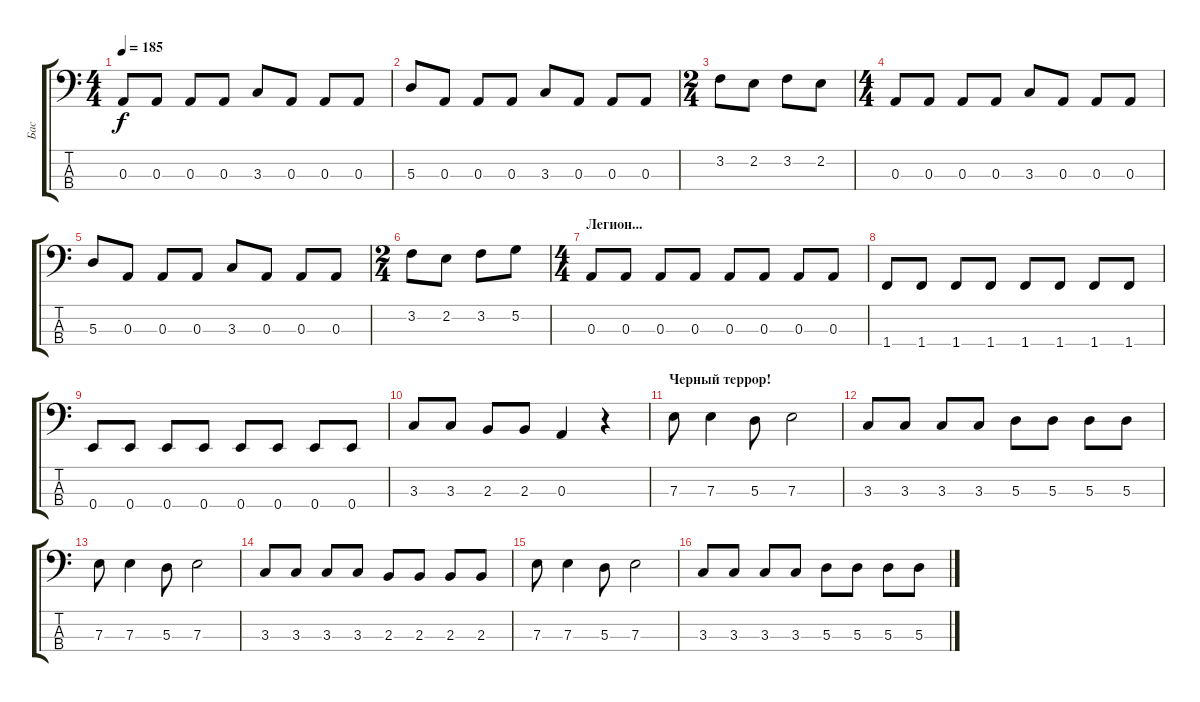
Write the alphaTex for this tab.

\track ("Бас" "Бас") {instrument electricbassfinger}
\staff {score tabs}
\tuning (G2 D2 A1 E1) {hide}
\ts (4 4)
\tempo 185
\clef f4
\ks c
0.3.8{dy f} 0.3.8 0.3.8 0.3.8 3.3.8 0.3.8 0.3.8 0.3.8 |
5.3.8 0.3.8 0.3.8 0.3.8 3.3.8 0.3.8 0.3.8 0.3.8 |
\ts (2 4)
3.2.8 2.2.8 3.2.8 2.2.8 |
\ts (4 4)
0.3.8 0.3.8 0.3.8 0.3.8 3.3.8 0.3.8 0.3.8 0.3.8 |
5.3.8 0.3.8 0.3.8 0.3.8 3.3.8 0.3.8 0.3.8 0.3.8 |
\ts (2 4)
3.2.8 2.2.8 3.2.8 5.2.8 |
\ts (4 4)
\section ("" "Легион...")
0.3.8 0.3.8 0.3.8 0.3.8 0.3.8 0.3.8 0.3.8 0.3.8 |
1.4.8 1.4.8 1.4.8 1.4.8 1.4.8 1.4.8 1.4.8 1.4.8 |
0.4.8 0.4.8 0.4.8 0.4.8 0.4.8 0.4.8 0.4.8 0.4.8 |
3.3.8 3.3.8 2.3.8 2.3.8 0.3.4 r.4 |
\section ("" "Черный террор!")
7.3.8 7.3.4 5.3.8 7.3.2 |
3.3.8 3.3.8 3.3.8 3.3.8 5.3.8 5.3.8 5.3.8 5.3.8 |
7.3.8 7.3.4 5.3.8 7.3.2 |
3.3.8 3.3.8 3.3.8 3.3.8 2.3.8 2.3.8 2.3.8 2.3.8 |
7.3.8 7.3.4 5.3.8 7.3.2 |
3.3.8 3.3.8 3.3.8 3.3.8 5.3.8 5.3.8 5.3.8 5.3.8
